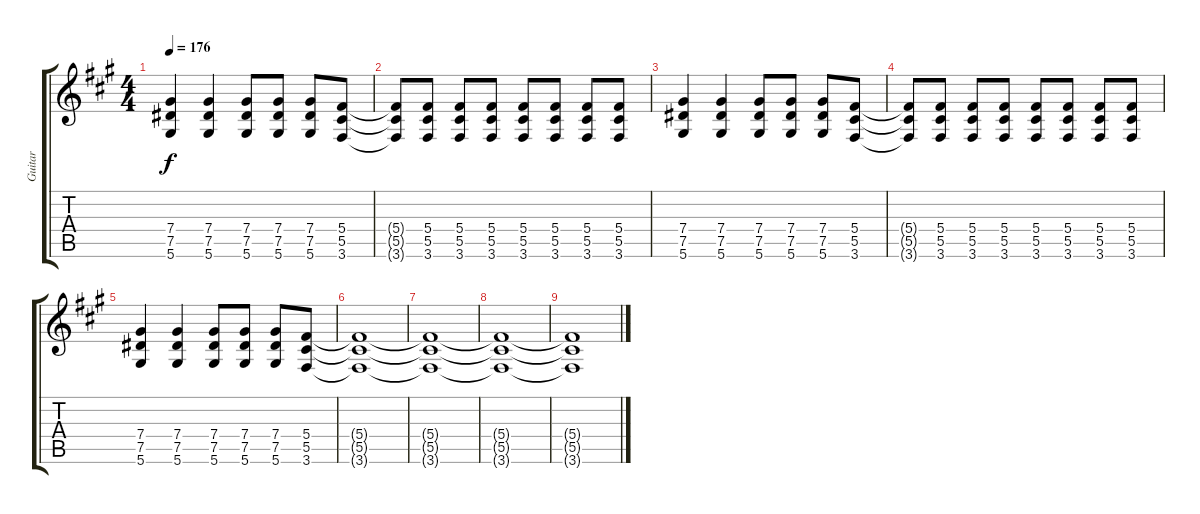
\track ("Guitar" "Guitar") {instrument overdrivenguitar}
\staff {score tabs}
\tuning (Eb4 Bb3 Gb3 Db3 Ab2 Eb2) {hide}
\ts (4 4)
\tempo 176
\clef g2
\ks a
(7.4 7.5 5.6).4{dy f} (7.4 7.5 5.6).4 (7.4 7.5 5.6).8 (7.4 7.5 5.6).8 (7.4 7.5 5.6).8 (5.4 5.5 3.6).8 |
(5.4{t} 5.5{t} 3.6{t}).8 (5.4 5.5 3.6).8 (5.4 5.5 3.6).8 (5.4 5.5 3.6).8 (5.4 5.5 3.6).8 (5.4 5.5 3.6).8 (5.4 5.5 3.6).8 (5.4 5.5 3.6).8 |
(7.4 7.5 5.6).4 (7.4 7.5 5.6).4 (7.4 7.5 5.6).8 (7.4 7.5 5.6).8 (7.4 7.5 5.6).8 (5.4 5.5 3.6).8 |
(5.4{t} 5.5{t} 3.6{t}).8 (5.4 5.5 3.6).8 (5.4 5.5 3.6).8 (5.4 5.5 3.6).8 (5.4 5.5 3.6).8 (5.4 5.5 3.6).8 (5.4 5.5 3.6).8 (5.4 5.5 3.6).8 |
(7.4 7.5 5.6).4 (7.4 7.5 5.6).4 (7.4 7.5 5.6).8 (7.4 7.5 5.6).8 (7.4 7.5 5.6).8 (5.4 5.5 3.6).8 |
(5.4{t} 5.5{t} 3.6{t}).1 |
(5.4{t} 5.5{t} 3.6{t}).1 |
(5.4{t} 5.5{t} 3.6{t}).1 |
(5.4{t} 5.5{t} 3.6{t}).1
